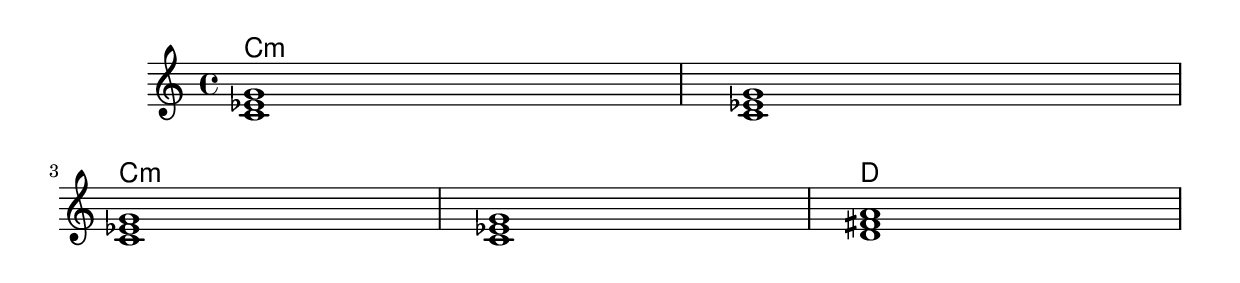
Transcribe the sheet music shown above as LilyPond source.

%% Do not edit this file; it is automatically
%% generated from LSR http://lsr.dsi.unimi.it
%% This file is in the public domain.
\version "2.13.29"

\header {
  lsrtags = "chords"

%% Translation of GIT committish: 0b55335aeca1de539bf1125b717e0c21bb6fa31b
  texidoces = "
Se pueden imprimir los acordes exclusivamente al comienzo de las
líneas y cuando cambia el acorde.

"
  doctitlees = "Imprimir los acordes cuando se produce un cambio"

%% Translation of GIT committish: 0a868be38a775ecb1ef935b079000cebbc64de40
  texidocde = "
Akkordsymbole können so eingestellt werden, dass sie nur zu Beginn der Zeile
und bei Akkordwechseln angezeigt werden.

"
  doctitlede = "Akkordsymbole bei Wechsel anzeigen"

  texidoc = "
Chord names can be displayed only at the start of lines and when the
chord changes.

"
  doctitle = "Showing chords at changes"
} % begin verbatim

harmonies = \chordmode {
  c1:m c:m \break c:m c:m d
}
<<
  \new ChordNames {
    \set chordChanges = ##t
    \harmonies
  }
  \new Staff {
    \relative c' { \harmonies }
  }
>>

